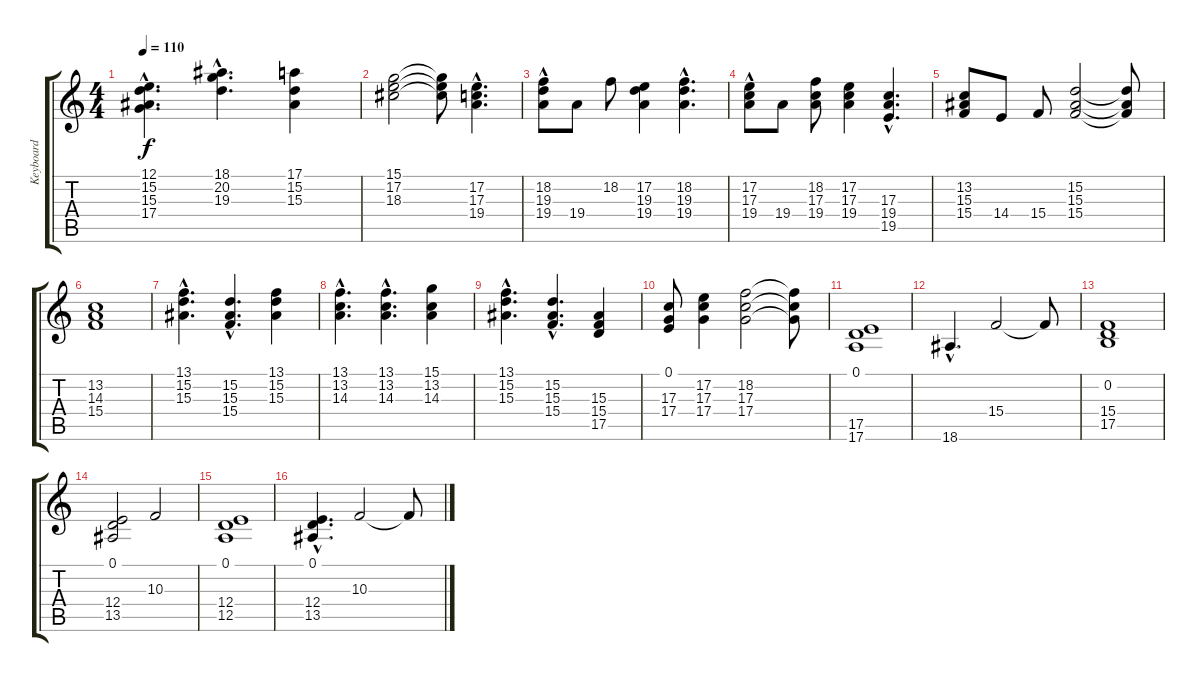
\track ("Keyboard" "Keyboard") {instrument drawbarorgan}
\staff {score tabs}
\tuning (E4 B3 G3 D3 A2 E2) {hide}
\ts (4 4)
\tempo 110
\clef g2
\ks c
(12.1{hac} 15.2{hac} 15.3{hac} 17.4{hac}).4{d dy f} (18.1{hac} 20.2{hac} 19.3{hac}).4{d} (17.1 15.2 15.3).4 |
(15.1 17.2 18.3).2 (15.1{t} 17.2{t} 18.3{t}).8 (17.2{hac} 17.3{hac} 19.4{hac}).4{d} |
(18.2 19.3{hac} 19.4).8 19.4.8 18.2.8 (17.2 19.3 19.4).4 (18.2{hac} 19.3{hac} 19.4{hac}).4{d} |
(17.2{hac} 17.3 19.4).8 19.4.8 (18.2 17.3 19.4).8 (17.2 17.3 19.4).4 (17.3{hac} 19.4{hac} 19.5{hac}).4{d} |
(13.2 15.3 15.4).8 14.4.8 15.4.8 (15.2 15.3 15.4).2 (15.2{t} 15.3{t} 15.4{t}).8 |
(13.2 14.3 15.4).1 |
(13.1{hac} 15.2{hac} 15.3{hac}).4{d} (15.2{hac} 15.3{hac} 15.4{hac}).4{d} (13.1 15.2 15.3).4 |
(13.1{hac} 13.2{hac} 14.3{hac}).4{d} (13.1{hac} 13.2{hac} 14.3{hac}).4{d} (15.1 13.2 14.3).4 |
(13.1{hac} 15.2{hac} 15.3{hac}).4{d} (15.2{hac} 15.3{hac} 15.4{hac}).4{d} (15.3 15.4 17.5).4 |
(0.1 17.3 17.4).8 (17.2 17.3 17.4).4 (18.2 17.3 17.4).2 (18.2{t} 17.3{t} 17.4{t}).8 |
(0.1 17.5 17.6).1{balance 8 instrument drawbarorgan} |
18.6{hac}.4{d} 15.4.2 15.4{t}.8 |
(0.2 15.4 17.5).1 |
(0.1 12.4 13.5).2 10.3.2 |
(0.1 12.4 12.5).1 |
(0.1{hac} 12.4{hac} 13.5{hac}).4{d} 10.3.2 10.3{t}.8
